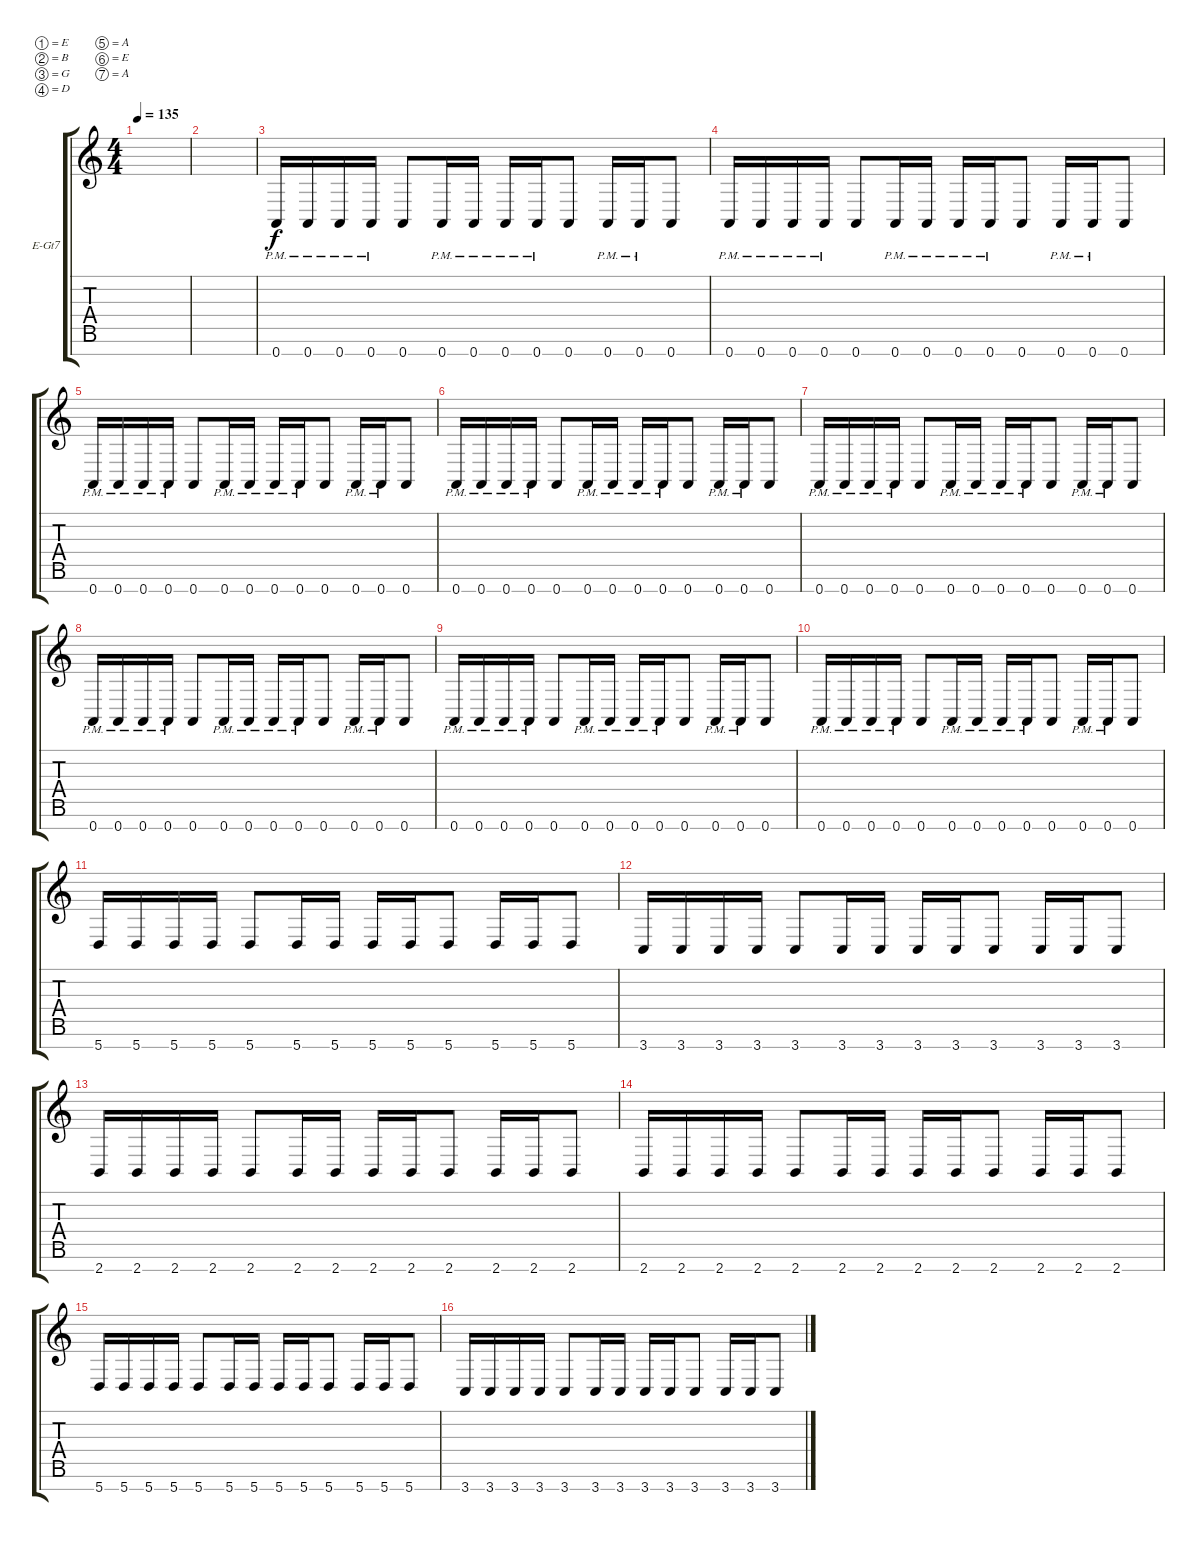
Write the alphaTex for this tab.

\defaultSystemsLayout 4
\bracketExtendMode groupsimilarinstruments
\firstSystemTrackNameOrientation horizontal
\otherSystemsTrackNameOrientation horizontal
\track ("Vincho" "E-Gt7") {instrument distortionguitar}
\staff {score tabs}
\tuning (E4 B3 G3 D3 A2 E2 A1)
\ts (4 4)
\tempo 135
\clef g2
\ks c
|
|
0.7{pm}.16 0.7{pm}.16 0.7{pm}.16 0.7{pm}.16 0.7.8 0.7{pm}.16 0.7{pm}.16 0.7{pm}.16 0.7{pm}.16 0.7.8 0.7{pm}.16 0.7{pm}.16 0.7.8 |
0.7{pm}.16 0.7{pm}.16 0.7{pm}.16 0.7{pm}.16 0.7.8 0.7{pm}.16 0.7{pm}.16 0.7{pm}.16 0.7{pm}.16 0.7.8 0.7{pm}.16 0.7{pm}.16 0.7.8 |
0.7{pm}.16 0.7{pm}.16 0.7{pm}.16 0.7{pm}.16 0.7.8 0.7{pm}.16 0.7{pm}.16 0.7{pm}.16 0.7{pm}.16 0.7.8 0.7{pm}.16 0.7{pm}.16 0.7.8 |
0.7{pm}.16 0.7{pm}.16 0.7{pm}.16 0.7{pm}.16 0.7.8 0.7{pm}.16 0.7{pm}.16 0.7{pm}.16 0.7{pm}.16 0.7.8 0.7{pm}.16 0.7{pm}.16 0.7.8 |
0.7{pm}.16 0.7{pm}.16 0.7{pm}.16 0.7{pm}.16 0.7.8 0.7{pm}.16 0.7{pm}.16 0.7{pm}.16 0.7{pm}.16 0.7.8 0.7{pm}.16 0.7{pm}.16 0.7.8 |
0.7{pm}.16 0.7{pm}.16 0.7{pm}.16 0.7{pm}.16 0.7.8 0.7{pm}.16 0.7{pm}.16 0.7{pm}.16 0.7{pm}.16 0.7.8 0.7{pm}.16 0.7{pm}.16 0.7.8 |
0.7{pm}.16 0.7{pm}.16 0.7{pm}.16 0.7{pm}.16 0.7.8 0.7{pm}.16 0.7{pm}.16 0.7{pm}.16 0.7{pm}.16 0.7.8 0.7{pm}.16 0.7{pm}.16 0.7.8 |
0.7{pm}.16 0.7{pm}.16 0.7{pm}.16 0.7{pm}.16 0.7.8 0.7{pm}.16 0.7{pm}.16 0.7{pm}.16 0.7{pm}.16 0.7.8 0.7{pm}.16 0.7{pm}.16 0.7.8 |
5.7.16 5.7.16 5.7.16 5.7.16 5.7.8 5.7.16 5.7.16 5.7.16 5.7.16 5.7.8 5.7.16 5.7.16 5.7.8 |
3.7.16 3.7.16 3.7.16 3.7.16 3.7.8 3.7.16 3.7.16 3.7.16 3.7.16 3.7.8 3.7.16 3.7.16 3.7.8 |
2.7.16 2.7.16 2.7.16 2.7.16 2.7.8 2.7.16 2.7.16 2.7.16 2.7.16 2.7.8 2.7.16 2.7.16 2.7.8 |
2.7.16 2.7.16 2.7.16 2.7.16 2.7.8 2.7.16 2.7.16 2.7.16 2.7.16 2.7.8 2.7.16 2.7.16 2.7.8 |
5.7.16 5.7.16 5.7.16 5.7.16 5.7.8 5.7.16 5.7.16 5.7.16 5.7.16 5.7.8 5.7.16 5.7.16 5.7.8 |
3.7.16 3.7.16 3.7.16 3.7.16 3.7.8 3.7.16 3.7.16 3.7.16 3.7.16 3.7.8 3.7.16 3.7.16 3.7.8
